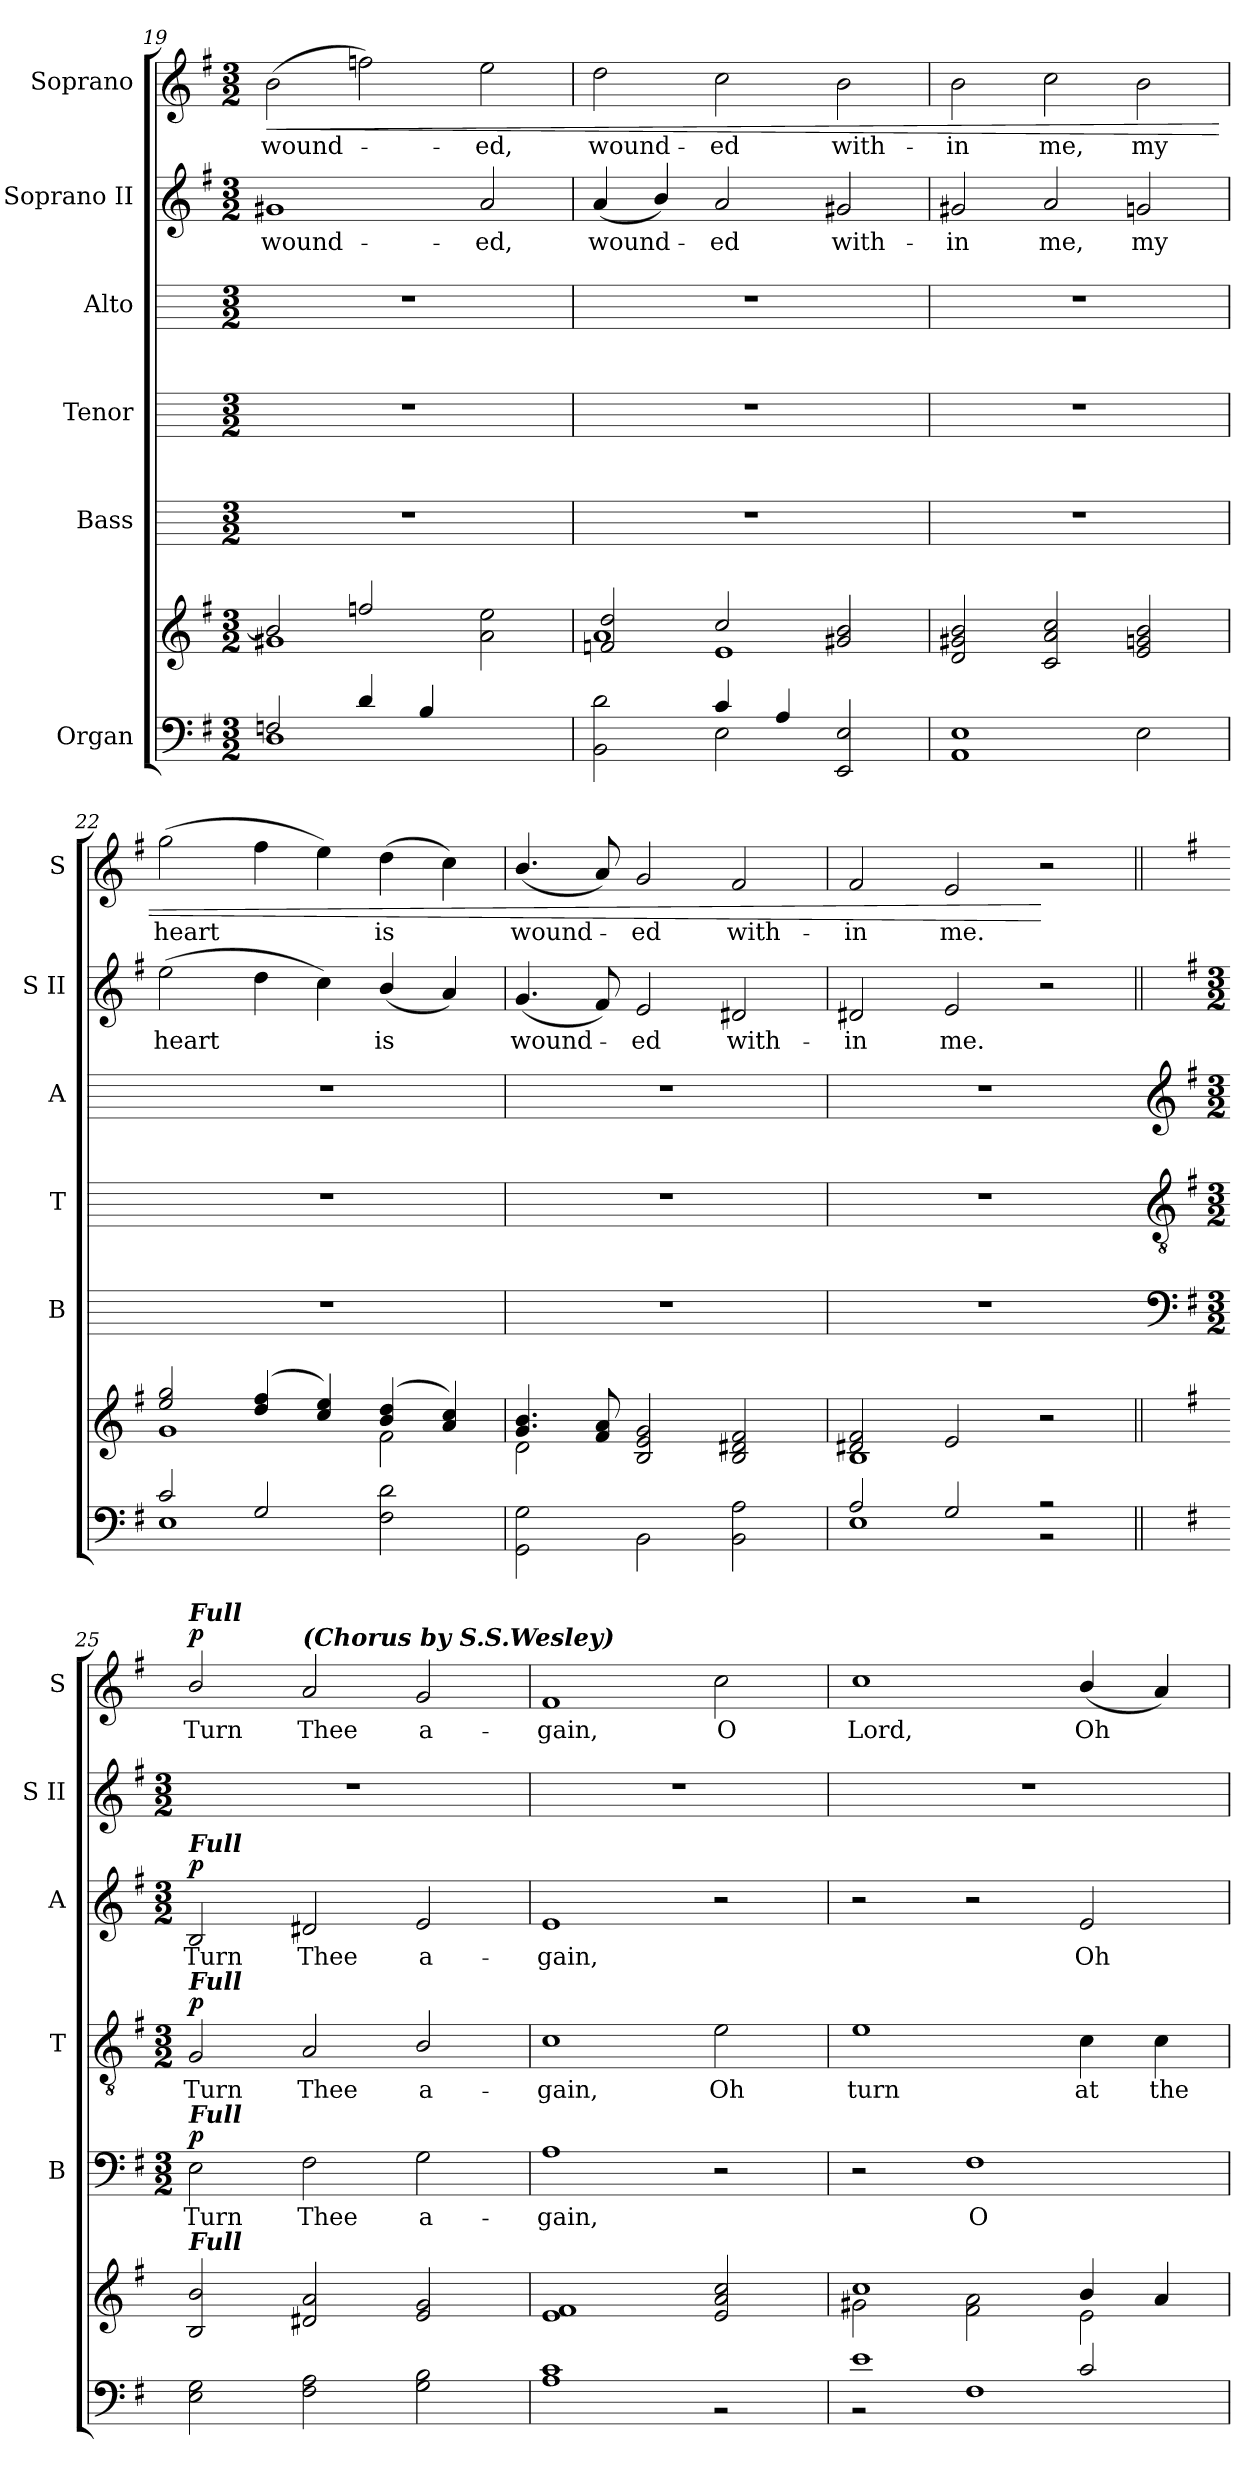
**kern	**kern	**kern	**text	**dynam	**kern	**text	**dynam	**kern	**text	**dynam	**kern	**text	**kern	**text	**dynam
*part6	*part6	*part5	*part5	*part5	*part4	*part4	*part4	*part3	*part3	*part3	*part2	*part2	*part1	*part1	*part1
*staff7	*staff6	*staff5	*staff5	*staff5	*staff4	*staff4	*staff4	*staff3	*staff3	*staff3	*staff2	*staff2	*staff1	*staff1	*staff1
*I"Organ	*	*I"Bass	*	*	*I"Tenor	*	*	*I"Alto	*	*	*I"Soprano II	*	*I"Soprano	*	*
*	*	*I'B	*	*	*I'T	*	*	*I'A	*	*	*I'S II	*	*I'S	*	*
!!LO:LB:g=z
*clefF4	*clefG2	*	*	*	*	*	*	*	*	*	*clefG2	*	*clefG2	*	*
*k[f#]	*k[f#]	*	*	*	*	*	*	*	*	*	*k[f#]	*	*k[f#]	*	*
*G:	*G:	*	*	*	*	*	*	*	*	*	*G:	*	*G:	*	*
*M3/2	*M3/2	*M3/2	*	*	*M3/2	*	*	*M3/2	*	*	*M3/2	*	*M3/2	*	*
=19	=19	=19	=19	=19	=19	=19	=19	=19	=19	=19	=19	=19	=19	=19	=19
*^	*^	*	*	*	*	*	*	*	*	*	*	*	*	*	*
*	*	*	*^	*	*	*	*	*	*	*	*	*	*	*	*	*	*
!	!	!	!	!	!	!	!	!	!	!	!	!	!	!	!LO:LY:b	!	!LO:LY:b	!LO:HP:b
2Fn/	1D\	2b/]	1g#X\	2ryy	1.r	.	.	1.r	.	.	1.r	.	.	1g#X	wound-	(>2b	wound-	<
4d/	.	2ffn/	.	2ryy	.	.	.	.	.	.	.	.	.	.	.	2ffn)	.	.
4B/	.	.	.	.	.	.	.	.	.	.	.	.	.	.	.	.	.	.
!	!	!	!	!	!	!	!	!	!	!	!	!	!	!	!LO:LY:b	!	!LO:LY:b	!
2ryy	2ryy	2a\ 2ee\	2ryy	2ryy	.	.	.	.	.	.	.	.	.	2a	-ed,	2ee	ed,	.
=20	=20	=20	=20	=20	=20	=20	=20	=20	=20	=20	=20	=20	=20	=20	=20	=20	=20	=20
!	!	!	!	!	!	!	!	!	!	!	!	!	!	!	!LO:LY:b	!	!LO:LY:b	!
2ryy	2BB\ 2d\	1a/	2ryy	2fn/ 2dd/	1.r	.	.	1.r	.	.	1.r	.	.	(<4a	wound-	2dd	wound-	.
.	.	.	.	.	.	.	.	.	.	.	.	.	.	4b/)	.	.	.	.
!	!	!	!	!	!	!	!	!	!	!	!	!	!	!	!LO:LY:b	!	!LO:LY:b	!
4c/	2E\	.	2cc/	1e	.	.	.	.	.	.	.	.	.	2a	ed	2cc	-ed	.
4A/	.	.	.	.	.	.	.	.	.	.	.	.	.	.	.	.	.	.
!	!	!	!	!	!	!	!	!	!	!	!	!	!	!	!LO:LY:b	!	!LO:LY:b	!
2ryy	2EE/ 2E/	2g#X/ 2b/	2ryy	.	.	.	.	.	.	.	.	.	.	2g#X	with-	2b	with-	.
=21	=21	=21	=21	=21	=21	=21	=21	=21	=21	=21	=21	=21	=21	=21	=21	=21	=21	=21
!	!	!	!	!	!	!	!	!	!	!	!	!	!	!	!LO:LY:b	!	!LO:LY:b	!
1ryy	1AA\ 1E\	2d/ 2g#X/ 2b/	1.ryy	2ryy	1.r	.	.	1.r	.	.	1.r	.	.	2g#X	-in	2b	-in	.
!	!	!	!	!	!	!	!	!	!	!	!	!	!	!	!LO:LY:b	!	!LO:LY:b	!
.	.	2c/ 2a/ 2cc/	.	2ryy	.	.	.	.	.	.	.	.	.	2a	me,	2cc	me,	.
!	!	!	!	!	!	!	!	!	!	!	!	!	!	!	!LO:LY:b	!	!LO:LY:b	!
2E\	2ryy	2e/ 2gn/ 2b/	.	2ryy	.	.	.	.	.	.	.	.	.	2gn	my	2b	my	.
=22	=22	=22	=22	=22	=22	=22	=22	=22	=22	=22	=22	=22	=22	=22	=22	=22	=22	=22
!	!	!	!	!	!	!	!	!	!	!	!	!	!	!	!LO:LY:b	!	!LO:LY:b	!
2c/	1E\	2ee/ 2gg/	1g\	2ryy	1.r	.	.	1.r	.	.	1.r	.	.	(>2ee	heart	(>2gg	heart	.
2G/	.	(>4dd/ 4ff#/	.	2ryy	.	.	.	.	.	.	.	.	.	4dd	.	4ff#	.	.
.	.	4cc/ 4ee/)	.	.	.	.	.	.	.	.	.	.	.	4cc)	.	4ee)	.	.
!	!	!	!	!	!	!	!	!	!	!	!	!	!	!	!LO:LY:b	!	!LO:LY:b	!
2ryy	2F#\ 2d\	(>4b/ 4dd/	2f#\	2ryy	.	.	.	.	.	.	.	.	.	(<4b/	is	(>4dd	is	.
.	.	4a/ 4cc/)	.	.	.	.	.	.	.	.	.	.	.	4a)	.	4cc)	.	.
=23	=23	=23	=23	=23	=23	=23	=23	=23	=23	=23	=23	=23	=23	=23	=23	=23	=23	=23
!	!	!	!	!LO:N:vis=1	!	!	!	!	!	!	!	!	!	!	!LO:LY:b	!	!LO:LY:b	!
1.ryy	2GG\ 2G\	4.g/ 4.b/	2d\	1.ryy	1.r	.	.	1.r	.	.	1.r	.	.	(<4.g	wound-	(<4.b/	wound-	.
.	.	8f#/ 8a/	.	.	.	.	.	.	.	.	.	.	.	8f#)	.	8a)	.	.
!	!	!	!	!	!	!	!	!	!	!	!	!	!	!	!LO:LY:b	!	!LO:LY:b	!
.	2BB\	2B/ 2e/ 2g/	2ryy	.	.	.	.	.	.	.	.	.	.	2e	ed	2g	ed	.
!	!	!	!	!	!	!	!	!	!	!	!	!	!	!	!LO:LY:b	!	!LO:LY:b	!
.	2BB\ 2A\	2B/ 2d#X/ 2f#/	2ryy	.	.	.	.	.	.	.	.	.	.	2d#X	with-	2f#	with-	.
=24	=24	=24	=24	=24	=24	=24	=24	=24	=24	=24	=24	=24	=24	=24	=24	=24	=24	=24
!	!	!	!	!LO:N:vis=1	!	!	!	!	!	!	!	!	!	!	!LO:LY:b	!	!LO:LY:b	!
2A/	1E\	2d#X/ 2f#/	1B\	1.ryy	1.r	.	.	1.r	.	.	1.r	.	.	2d#X	-in	2f#	-in	.
!	!	!	!	!	!	!	!	!	!	!	!	!	!	!	!LO:LY:b	!	!LO:LY:b	!
2G/	.	2e/	.	.	.	.	.	.	.	.	.	.	.	2e	me.	2e	me.	.
2r	2r	2r	2r	.	.	.	.	.	.	.	.	.	.	2r	.	2r	.	[
*	*	*v	*v	*v	*	*	*	*	*	*	*	*	*	*	*	*	*	*
!!LO:LB:g=z
=25||	=25||	=25||	=25	=25||	=25||	=25	=25||	=25||	=25	=25||	=25||	=25||	=25||	=25||	=25||	=25||
*	*	*	*clefF4	*	*	*clefGv2	*	*	*clefG2	*	*	*	*	*	*	*
*	*	*	*k[f#]	*	*	*k[f#]	*	*	*k[f#]	*	*	*	*	*	*	*
*	*	*	*G:	*	*	*G:	*	*	*G:	*	*	*	*	*	*	*
*	*	*	*M3/2	*	*	*M3/2	*	*	*M3/2	*	*	*M3/2	*	*	*	*
*	*	*^	*	*	*	*	*	*	*	*	*	*	*	*	*	*
!	!	!	!	!	!	!	!	!	!	!	!	!	!	!	!LO:TX:a:Bi:t=Full	!	!
!	!	!	!	!	!	!	!	!	!	!LO:TX:a:Bi:t=Full	!	!	!	!	!	!	!
!	!	!	!	!	!	!	!LO:TX:a:Bi:t=Full	!	!	!	!	!	!	!	!	!	!
!	!	!	!	!LO:TX:a:Bi:t=Full	!	!	!	!	!	!	!	!	!	!	!	!	!
!	!	!LO:TX:a:Bi:t=Full	!	!	!	!	!	!	!	!	!	!	!	!	!	!	!
!	!	!	!	!	!LO:LY:b	!LO:DY:b	!	!LO:LY:b	!LO:DY:b	!	!LO:LY:b	!LO:DY:b	!	!	!	!LO:LY:b	!LO:DY:b
1.ryy	2E\ 2G\	2B/ 2b/	1.ryy	2E	Turn	p	2G	Turn	p	2B	Turn	p	1.r	.	2b/	Turn	p
!	!	!	!	!	!	!	!	!	!	!	!	!	!	!	!LO:TX:a:Bi:t=(Chorus by S.S.Wesley)	!	!
!	!	!	!	!	!LO:LY:b	!	!	!LO:LY:b	!	!	!LO:LY:b	!	!	!	!	!LO:LY:b	!
.	2F#\ 2A\	2d#X/ 2a/	.	2F#	Thee	.	2A	Thee	.	2d#X	Thee	.	.	.	2a	Thee	.
!	!	!	!	!	!LO:LY:b	!	!	!LO:LY:b	!	!	!LO:LY:b	!	!	!	!	!LO:LY:b	!
.	2G\ 2B\	2e/ 2g/	.	2G	a-	.	2B/	a-	.	2e	a-	.	.	.	2g	a-	.
=26	=26	=26	=26	=26	=26	=26	=26	=26	=26	=26	=26	=26	=26	=26	=26	=26	=26
!	!	!	!	!	!LO:LY:b	!	!	!LO:LY:b	!	!	!LO:LY:b	!	!	!	!	!LO:LY:b	!
1.ryy	1A\ 1c\	1e/ 1f#/	1ryy	1A	-gain,	.	1c	-gain,	.	1e	-gain,	.	1.r	.	1f#	-gain,	.
!	!	!	!	!	!	!	!	!LO:LY:b	!	!	!	!	!	!	!	!LO:LY:b	!
.	2r	2e/ 2a/ 2cc/	2ryy	2r	.	.	2e	Oh	.	2r	.	.	.	.	2cc\	O	.
=27	=27	=27	=27	=27	=27	=27	=27	=27	=27	=27	=27	=27	=27	=27	=27	=27	=27
!	!	!	!	!	!	!	!	!LO:LY:b	!	!	!	!	!	!	!	!LO:LY:b	!
1e/	2r	1cc/	2g#X\	2r	.	.	1e	turn	.	2r	.	.	1.r	.	1cc	Lord,	.
!	!	!	!	!	!LO:LY:b	!	!	!	!	!	!	!	!	!	!	!	!
.	1F#\	.	2f#\ 2a\	1F#	O	.	.	.	.	2r	.	.	.	.	.	.	.
!	!	!	!	!	!	!	!	!LO:LY:b	!	!	!LO:LY:b	!	!	!	!	!LO:LY:b	!
2c/	.	4b/	2e\	.	.	.	4c	at	.	2e	Oh	.	.	.	(<4b/	Oh	.
!	!	!	!	!	!	!	!	!LO:LY:b	!	!	!	!	!	!	!	!	!
.	.	4a/	.	.	.	.	4c	the	.	.	.	.	.	.	4a)	.	.
*v	*v	*	*	*	*	*	*	*	*	*	*	*	*	*	*	*	*
*	*v	*v	*	*	*	*	*	*	*	*	*	*	*	*	*	*
=	=	=	=	=	=	=	=	=	=	=	=	=	=	=	=
*-	*-	*-	*-	*-	*-	*-	*-	*-	*-	*-	*-	*-	*-	*-	*-
